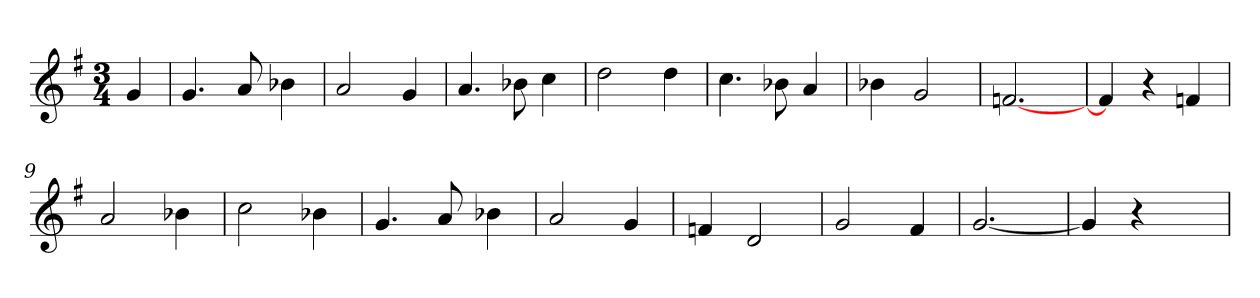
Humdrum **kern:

**kern
*part1
*staff1
*clefG2
*k[f#]
*G:
*M3/4
=
4g
=1
4.g
8a
4b-X
=2
2a
4g
=3
4.a
8b-X
4cc
=4
2dd
4dd
=5
4.cc
8b-X
4a
=6
4b-X
2g
=7
[2.fn
=8
4f#]
4r
4fn
=9
2a
4b-X
=10
2cc
4b-X
=11
4.g
8a
4b-X
=12
2a
4g
=13
4fn
2d
=14
2g
4f#
=15
[2.g
=16
4g]
4r
4ryy
=
*-
